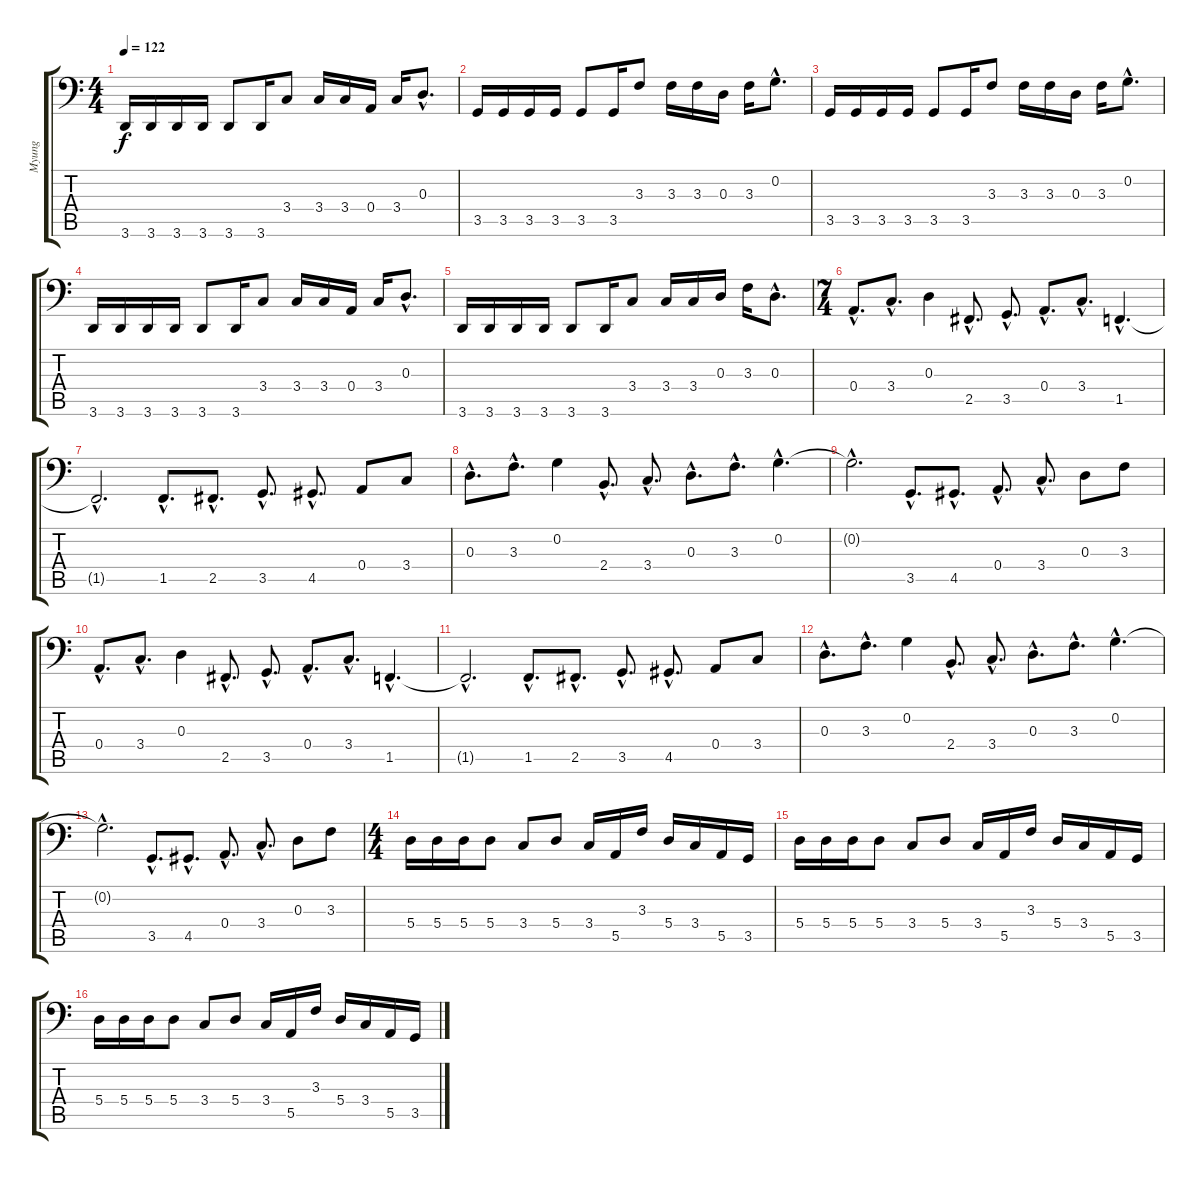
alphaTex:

\track ("Myung" "Myung") {instrument electricbassfinger}
\staff {score tabs}
\tuning (C3 G2 D2 A1 E1 B0) {hide}
\ts (4 4)
\tempo 122
\clef f4
\ks c
3.6.16{dy f} 3.6.16 3.6.16 3.6.16 3.6.8 3.6.16 3.4.8 3.4.16 3.4.16 0.4.16 3.4.16 0.3{hac}.8{d} |
3.5.16 3.5.16 3.5.16 3.5.16 3.5.8 3.5.16 3.3.8 3.3.16 3.3.16 0.3.16 3.3.16 0.2{hac}.8{d} |
3.5.16 3.5.16 3.5.16 3.5.16 3.5.8 3.5.16 3.3.8 3.3.16 3.3.16 0.3.16 3.3.16 0.2{hac}.8{d} |
3.6.16 3.6.16 3.6.16 3.6.16 3.6.8 3.6.16 3.4.8 3.4.16 3.4.16 0.4.16 3.4.16 0.3{hac}.8{d} |
3.6.16 3.6.16 3.6.16 3.6.16 3.6.8 3.6.16 3.4.8 3.4.16 3.4.16 0.3.16 3.3.16 0.3{hac}.8{d} |
\ts (7 4)
0.4{hac}.8{d} 3.4{hac}.8{d} 0.3.4 2.5{hac}.8{d} 3.5{hac}.8{d} 0.4{hac}.8{d} 3.4{hac}.8{d} 1.5{hac}.4{d} |
1.5{hac t}.2{d} 1.5{hac}.8{d} 2.5{hac}.8{d} 3.5{hac}.8{d} 4.5{hac}.8{d} 0.4.8 3.4.8 |
0.3{hac}.8{d} 3.3{hac}.8{d} 0.2.4 2.4{hac}.8{d} 3.4{hac}.8{d} 0.3{hac}.8{d} 3.3{hac}.8{d} 0.2{hac}.4{d} |
0.2{hac t}.2{d} 3.5{hac}.8{d} 4.5{hac}.8{d} 0.4{hac}.8{d} 3.4{hac}.8{d} 0.3.8 3.3.8 |
0.4{hac}.8{d} 3.4{hac}.8{d} 0.3.4 2.5{hac}.8{d} 3.5{hac}.8{d} 0.4{hac}.8{d} 3.4{hac}.8{d} 1.5{hac}.4{d} |
1.5{hac t}.2{d} 1.5{hac}.8{d} 2.5{hac}.8{d} 3.5{hac}.8{d} 4.5{hac}.8{d} 0.4.8 3.4.8 |
0.3{hac}.8{d} 3.3{hac}.8{d} 0.2.4 2.4{hac}.8{d} 3.4{hac}.8{d} 0.3{hac}.8{d} 3.3{hac}.8{d} 0.2{hac}.4{d} |
0.2{hac t}.2{d} 3.5{hac}.8{d} 4.5{hac}.8{d} 0.4{hac}.8{d} 3.4{hac}.8{d} 0.3.8 3.3.8 |
\ts (4 4)
5.4.16 5.4.16 5.4.16 5.4.8 3.4.8 5.4.8 3.4.16 5.5.16 3.3.16 5.4.16 3.4.16 5.5.16 3.5.16 |
5.4.16 5.4.16 5.4.16 5.4.8 3.4.8 5.4.8 3.4.16 5.5.16 3.3.16 5.4.16 3.4.16 5.5.16 3.5.16 |
5.4.16 5.4.16 5.4.16 5.4.8 3.4.8 5.4.8 3.4.16 5.5.16 3.3.16 5.4.16 3.4.16 5.5.16 3.5.16
